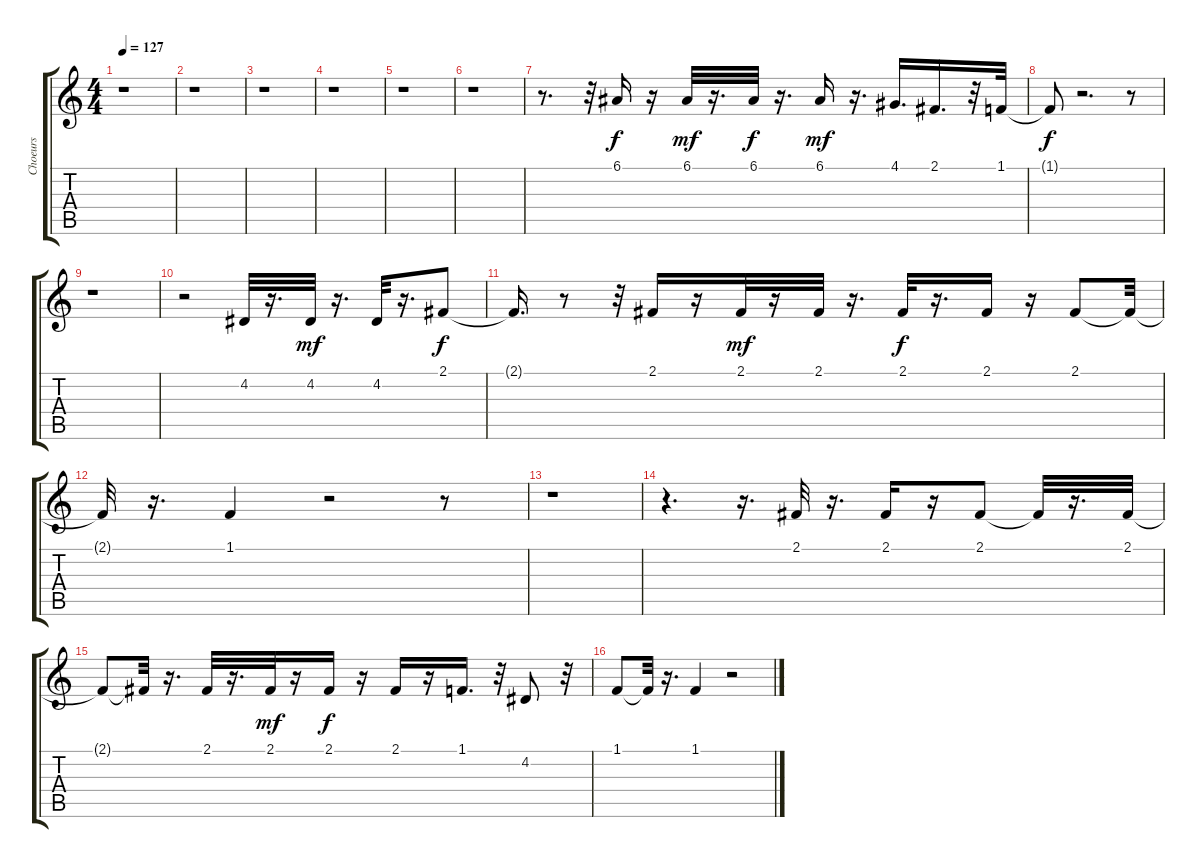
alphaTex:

\track ("Choeurs" "Choeurs") {instrument choiraahs}
\staff {score tabs}
\tuning (E4 B3 G3 D3 A2 E2) {hide}
\ts (4 4)
\tempo 127
\clef g2
\ks c
r.1{dy f} |
r.1 |
r.1 |
r.1 |
r.1 |
r.1 |
r.8{d} r.32 6.1.16 r.16 6.1.32{dy mf} r.16{d} 6.1.32{dy f} r.16{d} 6.1.16{dy mf} r.16{d} 4.1.16{d} 2.1.16{d} r.32 1.1.32 |
1.1{t}.8{dy f} r.2{d} r.8 |
r.1 |
r.2 4.2.32 r.16{d} 4.2.32{dy mf} r.16{d} 4.2.32 r.16{d} 2.1.8{dy f} |
2.1{t}.16{d} r.8 r.32 2.1.16 r.16 2.1.32{dy mf} r.16 2.1.32 r.16{d} 2.1.32{dy f} r.16{d} 2.1.16 r.16 2.1.8 2.1{t}.32 |
2.1{t}.32 r.16{d} 1.1.4 r.2 r.8 |
r.1 |
r.4{d} r.16{d} 2.1.32 r.16{d} 2.1.16 r.16 2.1.8 2.1{t}.32 r.16{d} 2.1.32 |
2.1{t}.8 2.1{t}.32 r.16{d} 2.1.32 r.16{d} 2.1.32{dy mf} r.16 2.1.16{dy f} r.16 2.1.16 r.16 1.1.16{d} r.32 4.2.8 r.32 |
1.1.8 1.1{t}.32 r.16{d} 1.1.4 r.2
